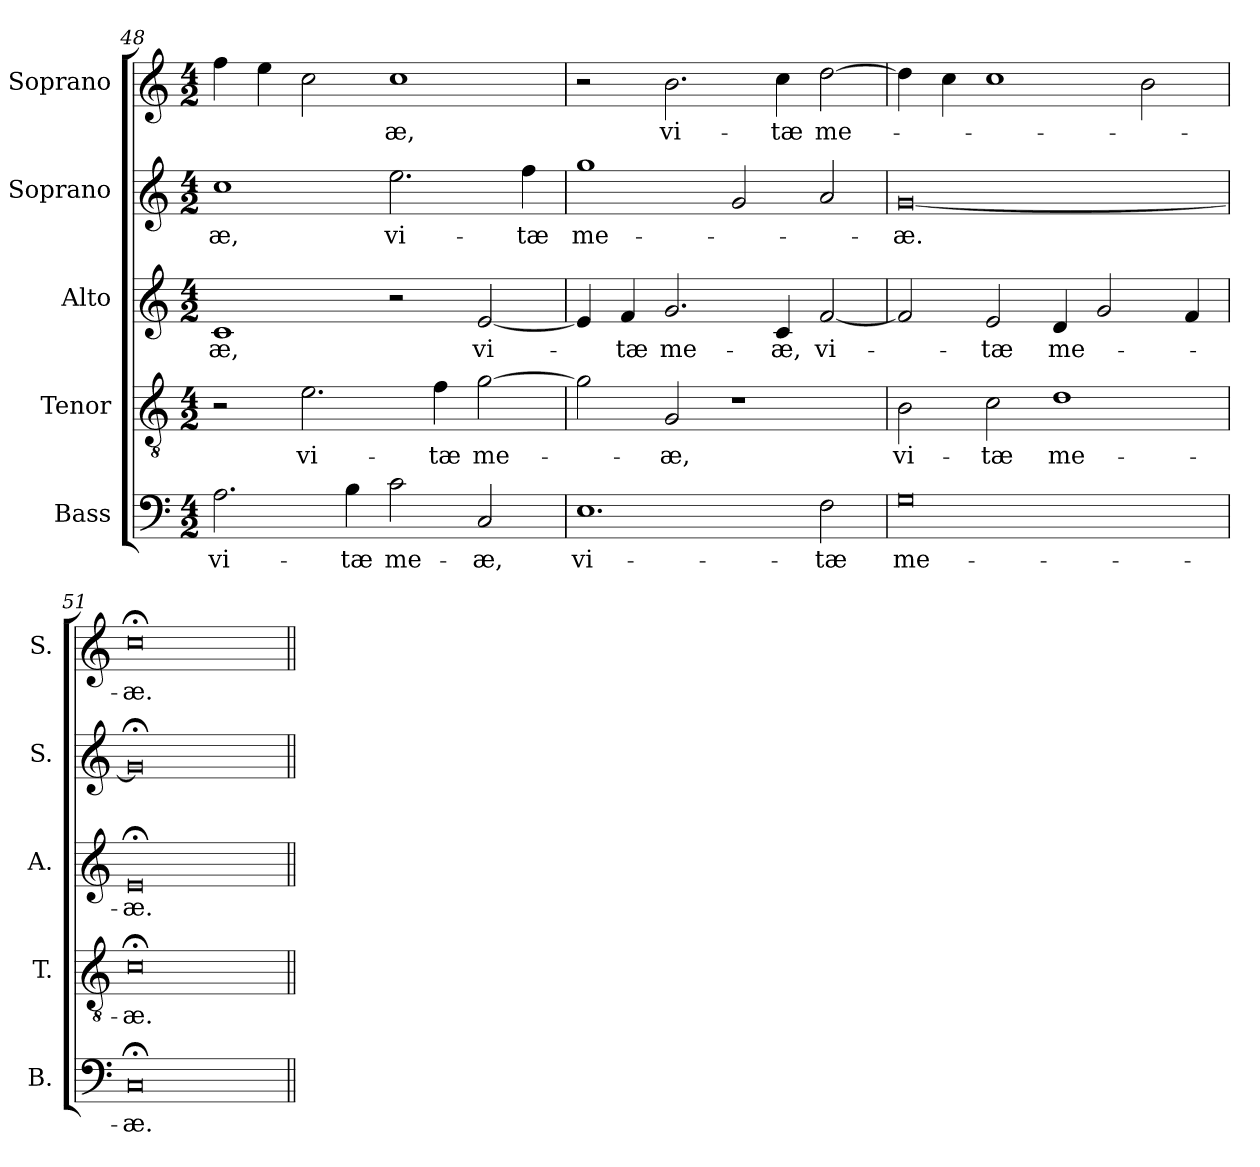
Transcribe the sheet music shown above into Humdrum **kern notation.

**kern	**text	**kern	**text	**kern	**text	**kern	**text	**kern	**text
*part5	*part5	*part4	*part4	*part3	*part3	*part2	*part2	*part1	*part1
*staff5	*staff5	*staff4	*staff4	*staff3	*staff3	*staff2	*staff2	*staff1	*staff1
*I"Bass	*	*I"Tenor	*	*I"Alto	*	*I"Soprano	*	*I"Soprano	*
*I'B.	*	*I'T.	*	*I'A.	*	*I'S.	*	*I'S.	*
*clefF4	*	*clefGv2	*	*clefG2	*	*clefG2	*	*clefG2	*
*	*	*ITrd7c12	*	*	*	*	*	*	*
*k[]	*	*k[]	*	*k[]	*	*k[]	*	*k[]	*
*C:	*	*C:	*	*C:	*	*C:	*	*C:	*
*M4/2	*	*M4/2	*	*M4/2	*	*M4/2	*	*M4/2	*
=48	=48	=48	=48	=48	=48	=48	=48	=48	=48
!	!LO:LY:b:color=#000000	!	!	!	!	!	!	!	!
!	!	!	!	!	!LO:LY:b:color=#000000	!	!	!	!
!	!	!	!	!	!	!	!LO:LY:b:color=#000000	!	!
2.Ai\	vi-	2r	.	1ci	-æ,	1cci	-æ,	4ffi\	.
.	.	.	.	.	.	.	.	4eei\	.
!	!	!	!LO:LY:b:color=#000000	!	!	!	!	!	!
.	.	2.Ei\	vi-	.	.	.	.	2cci\	.
!	!LO:LY:b:color=#000000	!	!	!	!	!	!	!	!
4Bi\	-tæ	.	.	.	.	.	.	.	.
!	!LO:LY:b:color=#000000	!	!	!	!	!	!	!	!
!	!	!	!	!	!	!	!LO:LY:b:color=#000000	!	!
!	!	!	!	!	!	!	!	!	!LO:LY:b:color=#000000
2ci\	me-	.	.	2r	.	2.eei\	vi-	1cci	-æ,
!	!	!	!LO:LY:b:color=#000000	!	!	!	!	!	!
.	.	4Fi\	-tæ	.	.	.	.	.	.
!	!LO:LY:b:color=#000000	!	!	!	!	!	!	!	!
!	!	!	!LO:LY:b:color=#000000	!	!	!	!	!	!
!	!	!	!	!	!LO:LY:b:color=#000000	!	!	!	!
2Ci/	-æ,	[2Gi\	me-	[2ei/	vi-	.	.	.	.
!	!	!	!	!	!	!	!LO:LY:b:color=#000000	!	!
.	.	.	.	.	.	4ffi\	-tæ	.	.
=49	=49	=49	=49	=49	=49	=49	=49	=49	=49
!	!LO:LY:b:color=#000000	!	!	!	!	!	!	!	!
!	!	!	!	!	!	!	!LO:LY:b:color=#000000	!	!
1.Ei	vi-	2Gi\]	.	4ei/]	.	1ggi	me-	2r	.
!	!	!	!	!	!LO:LY:b:color=#000000	!	!	!	!
.	.	.	.	4fi/	-tæ	.	.	.	.
!	!	!	!LO:LY:b:color=#000000	!	!	!	!	!	!
!	!	!	!	!	!LO:LY:b:color=#000000	!	!	!	!
!	!	!	!	!	!	!	!	!	!LO:LY:b:color=#000000
.	.	2GGi/	-æ,	2.gi/	me-	.	.	2.bi\	vi-
.	.	1r	.	.	.	2gi/	.	.	.
!	!	!	!	!	!LO:LY:b:color=#000000	!	!	!	!
!	!	!	!	!	!	!	!	!	!LO:LY:b:color=#000000
.	.	.	.	4ci/	-æ,	.	.	4cci\	-tæ
!	!LO:LY:b:color=#000000	!	!	!	!	!	!	!	!
!	!	!	!	!	!LO:LY:b:color=#000000	!	!	!	!
!	!	!	!	!	!	!	!	!	!LO:LY:b:color=#000000
2Fi\	-tæ	.	.	[2fi/	vi-	2ai/	.	[2ddi\	me-
=50	=50	=50	=50	=50	=50	=50	=50	=50	=50
!	!LO:LY:b:color=#000000	!	!	!	!	!	!	!	!
!	!	!	!LO:LY:b:color=#000000	!	!	!	!	!	!
!	!	!	!	!	!	!	!LO:LY:b:color=#000000	!	!
0Gi	me-	2BBi\	vi-	2fi/]	.	[0gi	-æ.	4ddi\]	.
.	.	.	.	.	.	.	.	4cci\	.
!	!	!	!LO:LY:b:color=#000000	!	!	!	!	!	!
!	!	!	!	!	!LO:LY:b:color=#000000	!	!	!	!
.	.	2Ci\	-tæ	2ei/	-tæ	.	.	1cci	.
!	!	!	!LO:LY:b:color=#000000	!	!	!	!	!	!
!	!	!	!	!	!LO:LY:b:color=#000000	!	!	!	!
.	.	1Di	me-	4di/	me-	.	.	.	.
.	.	.	.	2gi/	.	.	.	.	.
.	.	.	.	.	.	.	.	2bi\	.
.	.	.	.	4fi/	.	.	.	.	.
=51	=51	=51	=51	=51	=51	=51	=51	=51	=51
!	!LO:LY:b:color=#000000	!	!	!	!	!	!	!	!
!	!	!	!LO:LY:b:color=#000000	!	!	!	!	!	!
!	!	!	!	!	!LO:LY:b:color=#000000	!	!	!	!
!	!	!	!	!	!	!	!	!	!LO:LY:b:color=#000000
0C;i	-æ.	0C;i	-æ.	0e;i	-æ.	0g;i]	.	0cc;i	-æ.
=||	=||	=||	=||	=||	=||	=||	=||	=||	=||
*-	*-	*-	*-	*-	*-	*-	*-	*-	*-
